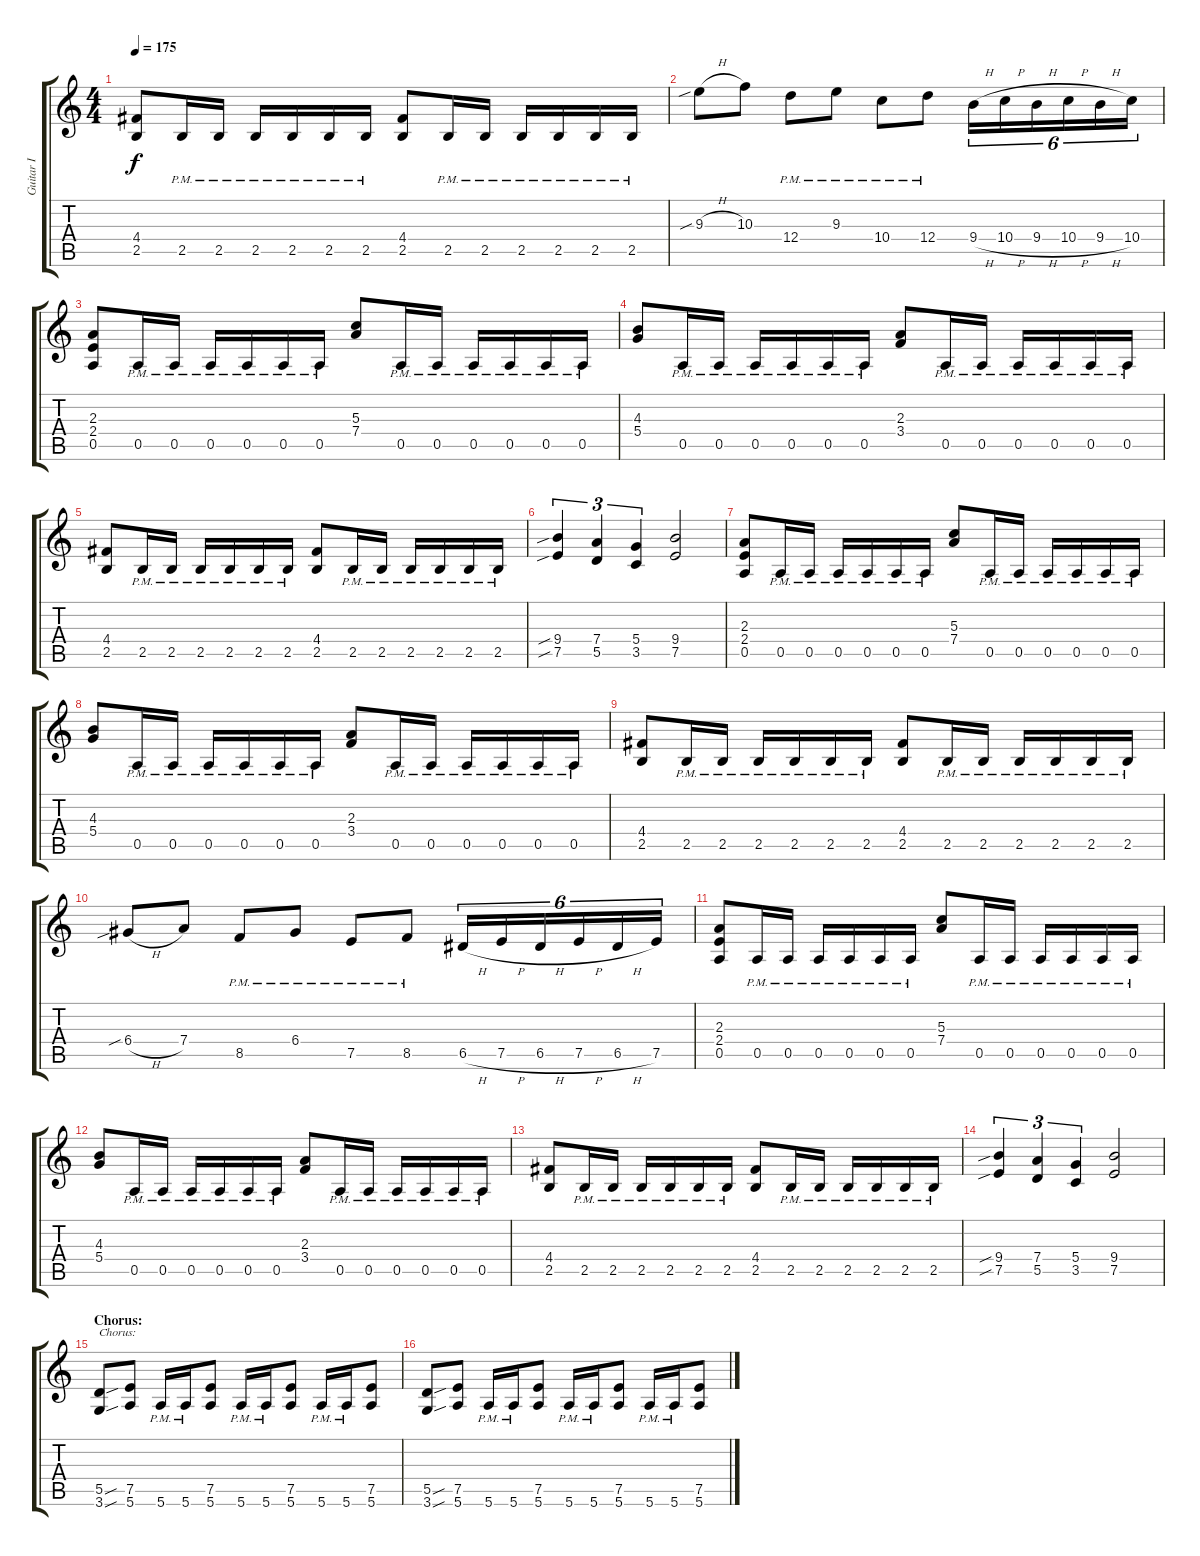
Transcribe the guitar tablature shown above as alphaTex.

\track ("Guitar I" "Guitar I") {instrument distortionguitar}
\staff {score tabs}
\tuning (E4 B3 G3 D3 A2 E2) {hide}
\ts (4 4)
\tempo 175
\clef g2
\ks c
(4.4 2.5).8{dy f} 2.5{pm}.16 2.5{pm}.16 2.5{pm}.16 2.5{pm}.16 2.5{pm}.16 2.5{pm}.16 (4.4 2.5).8 2.5{pm}.16 2.5{pm}.16 2.5{pm}.16 2.5{pm}.16 2.5{pm}.16 2.5{pm}.16 |
9.3{sib h}.8 10.3.8 12.4{pm}.8 9.3{pm}.8 10.4{pm}.8 12.4{pm}.8 9.4{h}.16{tu (6 4)} 10.4{h}.16{tu (6 4)} 9.4{h}.16{tu (6 4)} 10.4{h}.16{tu (6 4)} 9.4{h}.16{tu (6 4)} 10.4.16{tu (6 4)} |
(2.3 2.4 0.5).8 0.5{pm}.16 0.5{pm}.16 0.5{pm}.16 0.5{pm}.16 0.5{pm}.16 0.5{pm}.16 (5.3 7.4).8 0.5{pm}.16 0.5{pm}.16 0.5{pm}.16 0.5{pm}.16 0.5{pm}.16 0.5{pm}.16 |
(4.3 5.4).8 0.5{pm}.16 0.5{pm}.16 0.5{pm}.16 0.5{pm}.16 0.5{pm}.16 0.5{pm}.16 (2.3 3.4).8 0.5{pm}.16 0.5{pm}.16 0.5{pm}.16 0.5{pm}.16 0.5{pm}.16 0.5{pm}.16 |
(4.4 2.5).8 2.5{pm}.16 2.5{pm}.16 2.5{pm}.16 2.5{pm}.16 2.5{pm}.16 2.5{pm}.16 (4.4 2.5).8 2.5{pm}.16 2.5{pm}.16 2.5{pm}.16 2.5{pm}.16 2.5{pm}.16 2.5{pm}.16 |
(9.4{sib} 7.5{sib}).4{tu (3 2)} (7.4 5.5).4{tu (3 2)} (5.4 3.5).4{tu (3 2)} (9.4 7.5).2 |
(2.3 2.4 0.5).8 0.5{pm}.16 0.5{pm}.16 0.5{pm}.16 0.5{pm}.16 0.5{pm}.16 0.5{pm}.16 (5.3 7.4).8 0.5{pm}.16 0.5{pm}.16 0.5{pm}.16 0.5{pm}.16 0.5{pm}.16 0.5{pm}.16 |
(4.3 5.4).8 0.5{pm}.16 0.5{pm}.16 0.5{pm}.16 0.5{pm}.16 0.5{pm}.16 0.5{pm}.16 (2.3 3.4).8 0.5{pm}.16 0.5{pm}.16 0.5{pm}.16 0.5{pm}.16 0.5{pm}.16 0.5{pm}.16 |
(4.4 2.5).8 2.5{pm}.16 2.5{pm}.16 2.5{pm}.16 2.5{pm}.16 2.5{pm}.16 2.5{pm}.16 (4.4 2.5).8 2.5{pm}.16 2.5{pm}.16 2.5{pm}.16 2.5{pm}.16 2.5{pm}.16 2.5{pm}.16 |
6.4{sib h}.8 7.4.8 8.5{pm}.8 6.4{pm}.8 7.5{pm}.8 8.5{pm}.8 6.5{h}.16{tu (6 4)} 7.5{h}.16{tu (6 4)} 6.5{h}.16{tu (6 4)} 7.5{h}.16{tu (6 4)} 6.5{h}.16{tu (6 4)} 7.5.16{tu (6 4)} |
(2.3 2.4 0.5).8 0.5{pm}.16 0.5{pm}.16 0.5{pm}.16 0.5{pm}.16 0.5{pm}.16 0.5{pm}.16 (5.3 7.4).8 0.5{pm}.16 0.5{pm}.16 0.5{pm}.16 0.5{pm}.16 0.5{pm}.16 0.5{pm}.16 |
(4.3 5.4).8 0.5{pm}.16 0.5{pm}.16 0.5{pm}.16 0.5{pm}.16 0.5{pm}.16 0.5{pm}.16 (2.3 3.4).8 0.5{pm}.16 0.5{pm}.16 0.5{pm}.16 0.5{pm}.16 0.5{pm}.16 0.5{pm}.16 |
(4.4 2.5).8 2.5{pm}.16 2.5{pm}.16 2.5{pm}.16 2.5{pm}.16 2.5{pm}.16 2.5{pm}.16 (4.4 2.5).8 2.5{pm}.16 2.5{pm}.16 2.5{pm}.16 2.5{pm}.16 2.5{pm}.16 2.5{pm}.16 |
(9.4{sib} 7.5{sib}).4{tu (3 2)} (7.4 5.5).4{tu (3 2)} (5.4 3.5).4{tu (3 2)} (9.4 7.5).2 |
\section ("" "Chorus:")
(5.5{sou} 3.6{sou}).8{txt "Chorus:"} (7.5 5.6).8 5.6{pm}.16 5.6{pm}.16 (7.5 5.6).8 5.6{pm}.16 5.6{pm}.16 (7.5 5.6).8 5.6{pm}.16 5.6{pm}.16 (7.5 5.6).8 |
(5.5{sou} 3.6{sou}).8 (7.5 5.6).8 5.6{pm}.16 5.6{pm}.16 (7.5 5.6).8 5.6{pm}.16 5.6{pm}.16 (7.5 5.6).8 5.6{pm}.16 5.6{pm}.16 (7.5 5.6).8
